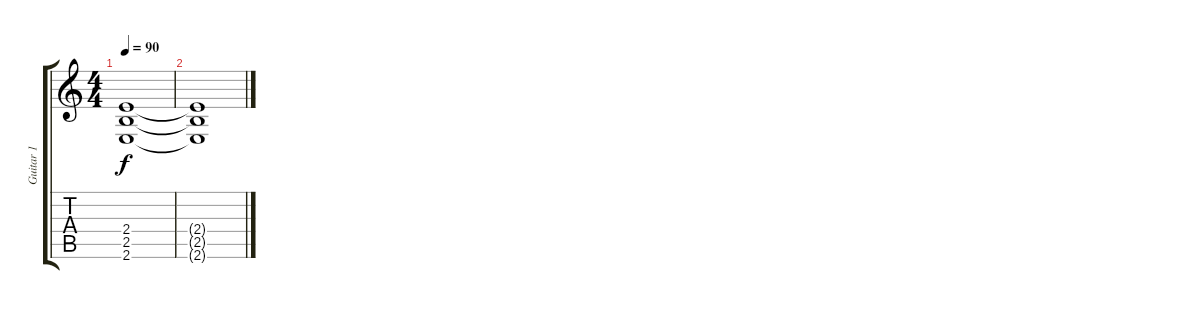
\track ("Guitar 1" "Guitar 1") {instrument overdrivenguitar}
\staff {score tabs}
\tuning (E4 B3 G3 D3 A2 D2) {hide}
\ts (4 4)
\tempo 90
\clef g2
\ks c
(2.4 2.5 2.6).1{dy f} |
(2.4{t} 2.5{t} 2.6{t}).1
